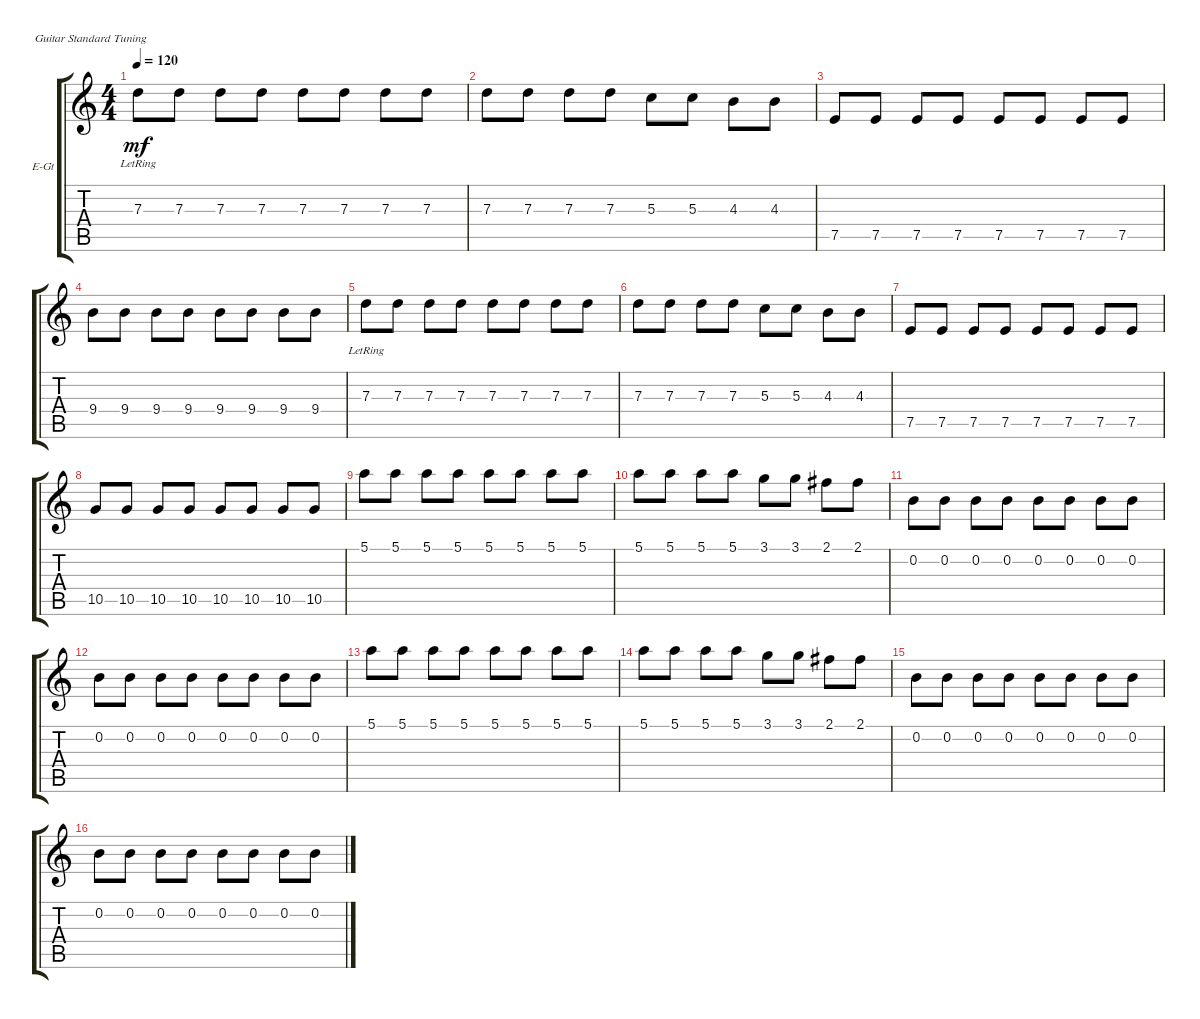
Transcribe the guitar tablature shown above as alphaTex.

\defaultSystemsLayout 4
\bracketExtendMode groupsimilarinstruments
\firstSystemTrackNameOrientation horizontal
\otherSystemsTrackNameOrientation horizontal
\track ("Electric Guitar" "E-Gt") {instrument electricguitarclean}
\staff {score tabs}
\tuning (E4 B3 G3 D3 A2 E2)
\ts (4 4)
\tempo 120
\clef g2
\ks c
7.3{lr}.8{dy mf} 7.3.8 7.3.8 7.3.8 7.3.8 7.3.8 7.3.8 7.3.8 |
7.3.8 7.3.8 7.3.8 7.3.8 5.3.8 5.3.8 4.3.8 4.3.8 |
7.5.8 7.5.8 7.5.8 7.5.8 7.5.8 7.5.8 7.5.8 7.5.8 |
9.4.8 9.4.8 9.4.8 9.4.8 9.4.8 9.4.8 9.4.8 9.4.8 |
7.3{lr}.8 7.3.8 7.3.8 7.3.8 7.3.8 7.3.8 7.3.8 7.3.8 |
7.3.8 7.3.8 7.3.8 7.3.8 5.3.8 5.3.8 4.3.8 4.3.8 |
7.5.8 7.5.8 7.5.8 7.5.8 7.5.8 7.5.8 7.5.8 7.5.8 |
10.5.8 10.5.8 10.5.8 10.5.8 10.5.8 10.5.8 10.5.8 10.5.8 |
5.1.8 5.1.8 5.1.8 5.1.8 5.1.8 5.1.8 5.1.8 5.1.8 |
5.1.8 5.1.8 5.1.8 5.1.8 3.1.8 3.1.8 2.1.8 2.1.8 |
0.2.8 0.2.8 0.2.8 0.2.8 0.2.8 0.2.8 0.2.8 0.2.8 |
0.2.8 0.2.8 0.2.8 0.2.8 0.2.8 0.2.8 0.2.8 0.2.8 |
5.1.8 5.1.8 5.1.8 5.1.8 5.1.8 5.1.8 5.1.8 5.1.8 |
5.1.8 5.1.8 5.1.8 5.1.8 3.1.8 3.1.8 2.1.8 2.1.8 |
0.2.8 0.2.8 0.2.8 0.2.8 0.2.8 0.2.8 0.2.8 0.2.8 |
0.2.8 0.2.8 0.2.8 0.2.8 0.2.8 0.2.8 0.2.8 0.2.8
